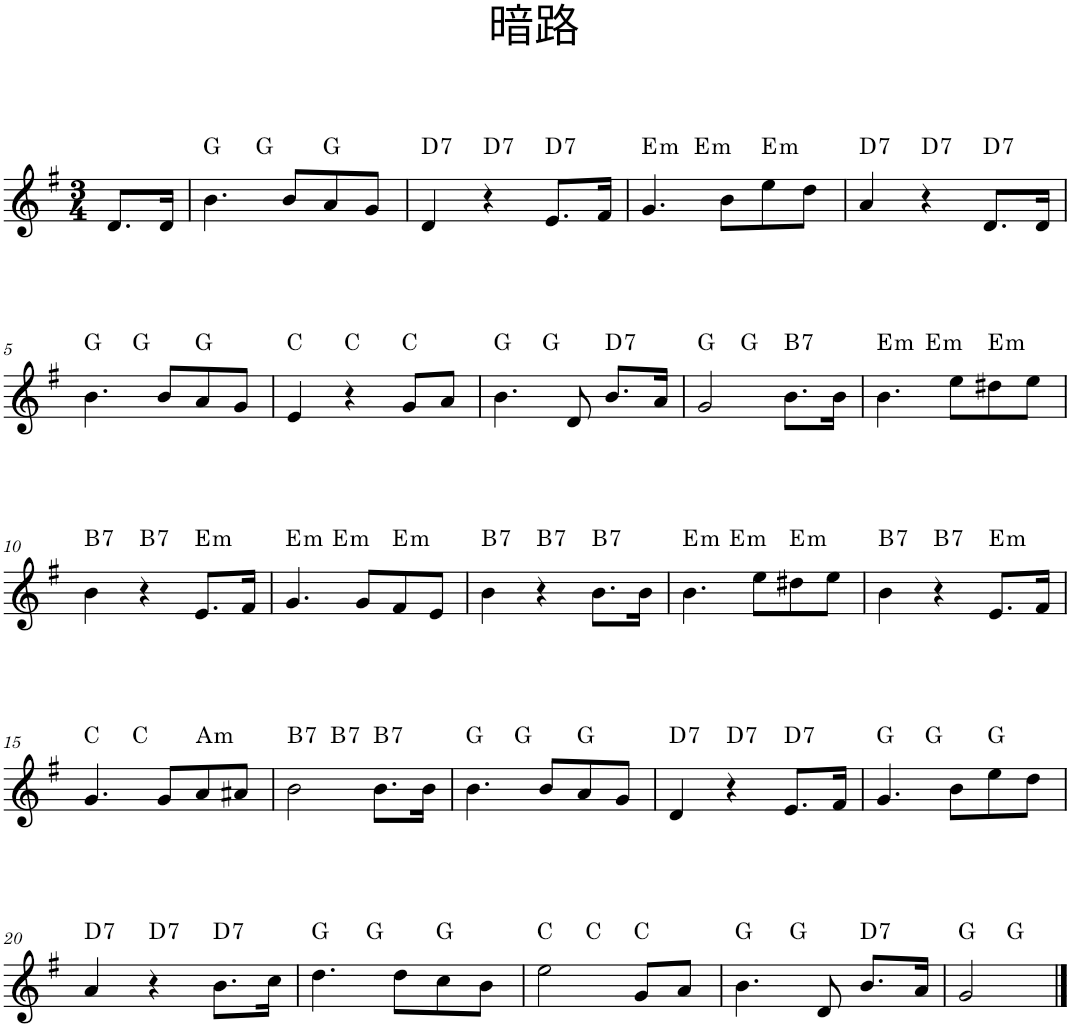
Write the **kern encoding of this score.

**kern	**harte
*part1	*part1
*staff1	*
*I"Piano	*
*I'Pno.	*
*clefG2	*
*k[f#]	*
*M3/4	*
=	=
8.d/L	.
16d/Jk	.
=1	=1
*^	*
4.b\	4ryy	G:maj
.	2ryy	G:maj
8b/L	.	.
8a/	.	G:maj
8g/J	.	.
=2	=2	=2
!	!	!LO:H:kt=7
*v	*v	*
4d/	D:7
!	!LO:H:kt=7
4r	D:7
!	!LO:H:kt=7
8.e/L	D:7
16f#/Jk	.
=3	=3
!	!LO:H:kt=m
*^	*
4.g/	4ryy	E:min
!	!	!LO:H:kt=m
.	2ryy	E:min
8b\L	.	.
!	!	!LO:H:kt=m
8ee\	.	E:min
8dd\J	.	.
=4	=4	=4
!	!	!LO:H:kt=7
*v	*v	*
4a/	D:7
!	!LO:H:kt=7
4r	D:7
!	!LO:H:kt=7
8.d/L	D:7
16d/Jk	.
!!LO:LB:g=z
=5	=5
*^	*
4.b\	4ryy	G:maj
.	2ryy	G:maj
8b/L	.	.
8a/	.	G:maj
8g/J	.	.
*v	*v	*
=6	=6
4e/	C:maj
4r	C:maj
8g/L	C:maj
8a/J	.
=7	=7
*^	*
4.b\	4ryy	G:maj
.	2ryy	G:maj
8d/	.	.
!	!	!LO:H:kt=7
8.b/L	.	D:7
16a/Jk	.	.
=8	=8	=8
2g/	4ryy	G:maj
.	2ryy	G:maj
!	!	!LO:H:kt=7
8.b\L	.	B:7
16b\Jk	.	.
=9	=9	=9
!	!	!LO:H:kt=m
4.b\	4ryy	E:min
!	!	!LO:H:kt=m
.	2ryy	E:min
8ee\L	.	.
!	!	!LO:H:kt=m
8dd#X\	.	E:min
8ee\J	.	.
!!LO:LB:g=z	!!
=10	=10	=10
!	!	!LO:H:kt=7
*v	*v	*
4b\	B:7
!	!LO:H:kt=7
4r	B:7
!	!LO:H:kt=m
8.e/L	E:min
16f#/Jk	.
=11	=11
!	!LO:H:kt=m
*^	*
4.g/	4ryy	E:min
!	!	!LO:H:kt=m
.	2ryy	E:min
8g/L	.	.
!	!	!LO:H:kt=m
8f#/	.	E:min
8e/J	.	.
=12	=12	=12
!	!	!LO:H:kt=7
*v	*v	*
4b\	B:7
!	!LO:H:kt=7
4r	B:7
!	!LO:H:kt=7
8.b\L	B:7
16b\Jk	.
=13	=13
!	!LO:H:kt=m
*^	*
4.b\	4ryy	E:min
!	!	!LO:H:kt=m
.	2ryy	E:min
8ee\L	.	.
!	!	!LO:H:kt=m
8dd#X\	.	E:min
8ee\J	.	.
=14	=14	=14
!	!	!LO:H:kt=7
*v	*v	*
4b\	B:7
!	!LO:H:kt=7
4r	B:7
!	!LO:H:kt=m
8.e/L	E:min
16f#/Jk	.
!!LO:LB:g=z
=15	=15
*^	*
4.g/	4ryy	C:maj
.	2ryy	C:maj
8g/L	.	.
!	!	!LO:H:kt=m
8a/	.	A:min
8a#X/J	.	.
=16	=16	=16
!	!	!LO:H:kt=7
2b\	4ryy	B:7
!	!	!LO:H:kt=7
.	2ryy	B:7
!	!	!LO:H:kt=7
8.b\L	.	B:7
16b\Jk	.	.
=17	=17	=17
4.b\	4ryy	G:maj
.	2ryy	G:maj
8b/L	.	.
8a/	.	G:maj
8g/J	.	.
=18	=18	=18
!	!	!LO:H:kt=7
*v	*v	*
4d/	D:7
!	!LO:H:kt=7
4r	D:7
!	!LO:H:kt=7
8.e/L	D:7
16f#/Jk	.
=19	=19
*^	*
4.g/	4ryy	G:maj
.	2ryy	G:maj
8b\L	.	.
8ee\	.	G:maj
8dd\J	.	.
!!LO:LB:g=z	!!
=20	=20	=20
!	!	!LO:H:kt=7
*v	*v	*
4a/	D:7
!	!LO:H:kt=7
4r	D:7
!	!LO:H:kt=7
8.b\L	D:7
16cc\Jk	.
=21	=21
*^	*
4.dd\	4ryy	G:maj
.	2ryy	G:maj
8dd\L	.	.
8cc\	.	G:maj
8b\J	.	.
=22	=22	=22
2ee\	4ryy	C:maj
.	2ryy	C:maj
8g/L	.	C:maj
8a/J	.	.
=23	=23	=23
4.b\	4ryy	G:maj
.	2ryy	G:maj
8d/	.	.
!	!	!LO:H:kt=7
8.b/L	.	D:7
16a/Jk	.	.
=24	=24	=24
2g/	4ryy	G:maj
.	4ryy	G:maj
*v	*v	*
==	==
*-	*-
